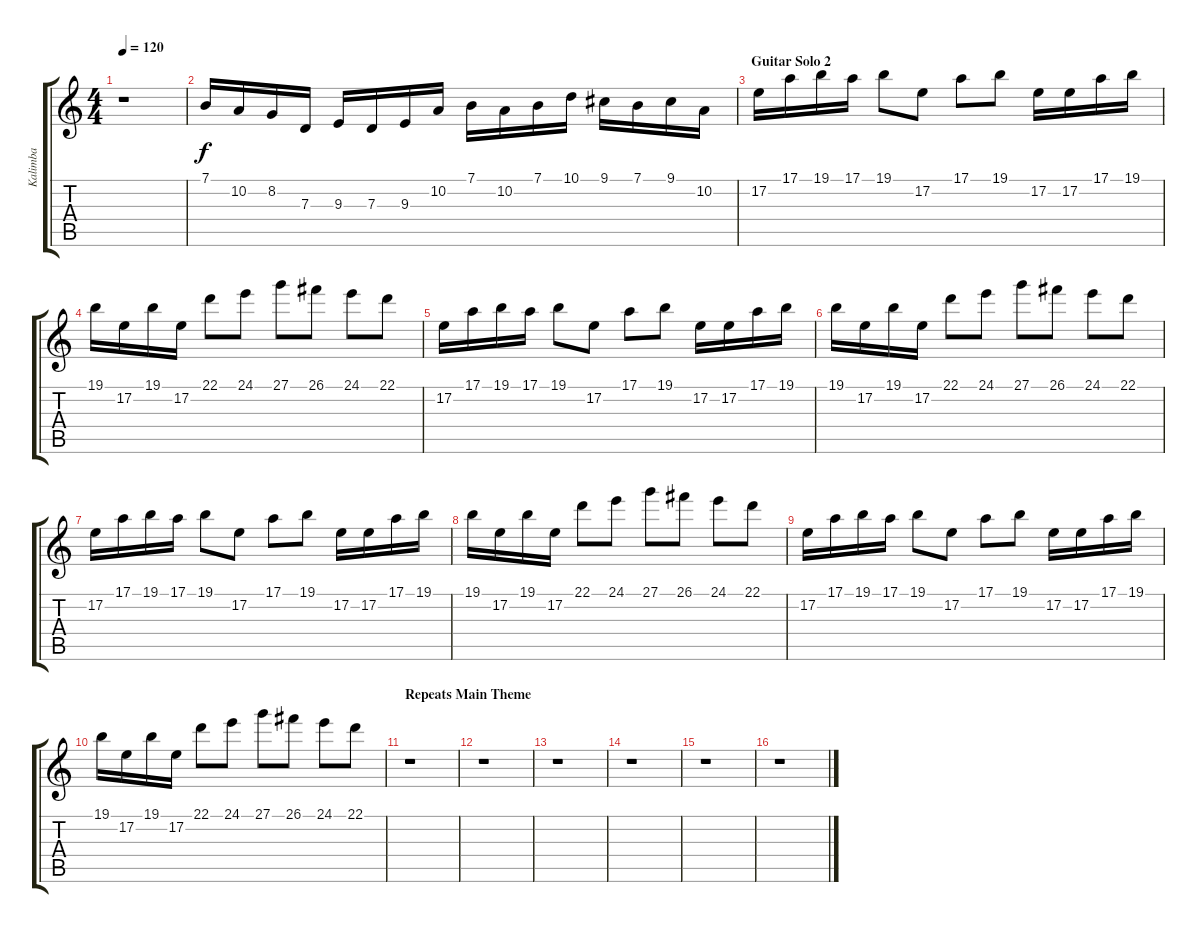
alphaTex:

\track ("Kalimba" "Kalimba") {instrument kalimba}
\staff {score tabs}
\tuning (E4 B3 G3 D3 A2 E2) {hide}
\ts (4 4)
\tempo 120
\clef g2
\ks c
r.1{dy f} |
7.1.16 10.2.16 8.2.16 7.3.16 9.3.16 7.3.16 9.3.16 10.2.16 7.1.16 10.2.16 7.1.16 10.1.16 9.1.16 7.1.16 9.1.16 10.2.16 |
\section ("" "Guitar Solo 2")
17.2.16 17.1.16 19.1.16 17.1.16 19.1.8 17.2.8 17.1.8 19.1.8 17.2.16 17.2.16 17.1.16 19.1.16 |
19.1.16 17.2.16 19.1.16 17.2.16 22.1.8 24.1.8 27.1.8 26.1.8 24.1.8 22.1.8 |
17.2.16 17.1.16 19.1.16 17.1.16 19.1.8 17.2.8 17.1.8 19.1.8 17.2.16 17.2.16 17.1.16 19.1.16 |
19.1.16 17.2.16 19.1.16 17.2.16 22.1.8 24.1.8 27.1.8 26.1.8 24.1.8 22.1.8 |
17.2.16 17.1.16 19.1.16 17.1.16 19.1.8 17.2.8 17.1.8 19.1.8 17.2.16 17.2.16 17.1.16 19.1.16 |
19.1.16 17.2.16 19.1.16 17.2.16 22.1.8 24.1.8 27.1.8 26.1.8 24.1.8 22.1.8 |
17.2.16 17.1.16 19.1.16 17.1.16 19.1.8 17.2.8 17.1.8 19.1.8 17.2.16 17.2.16 17.1.16 19.1.16 |
19.1.16 17.2.16 19.1.16 17.2.16 22.1.8 24.1.8 27.1.8 26.1.8 24.1.8 22.1.8 |
\section ("" "Repeats Main Theme")
r.1 |
r.1 |
r.1 |
r.1 |
r.1 |
r.1
